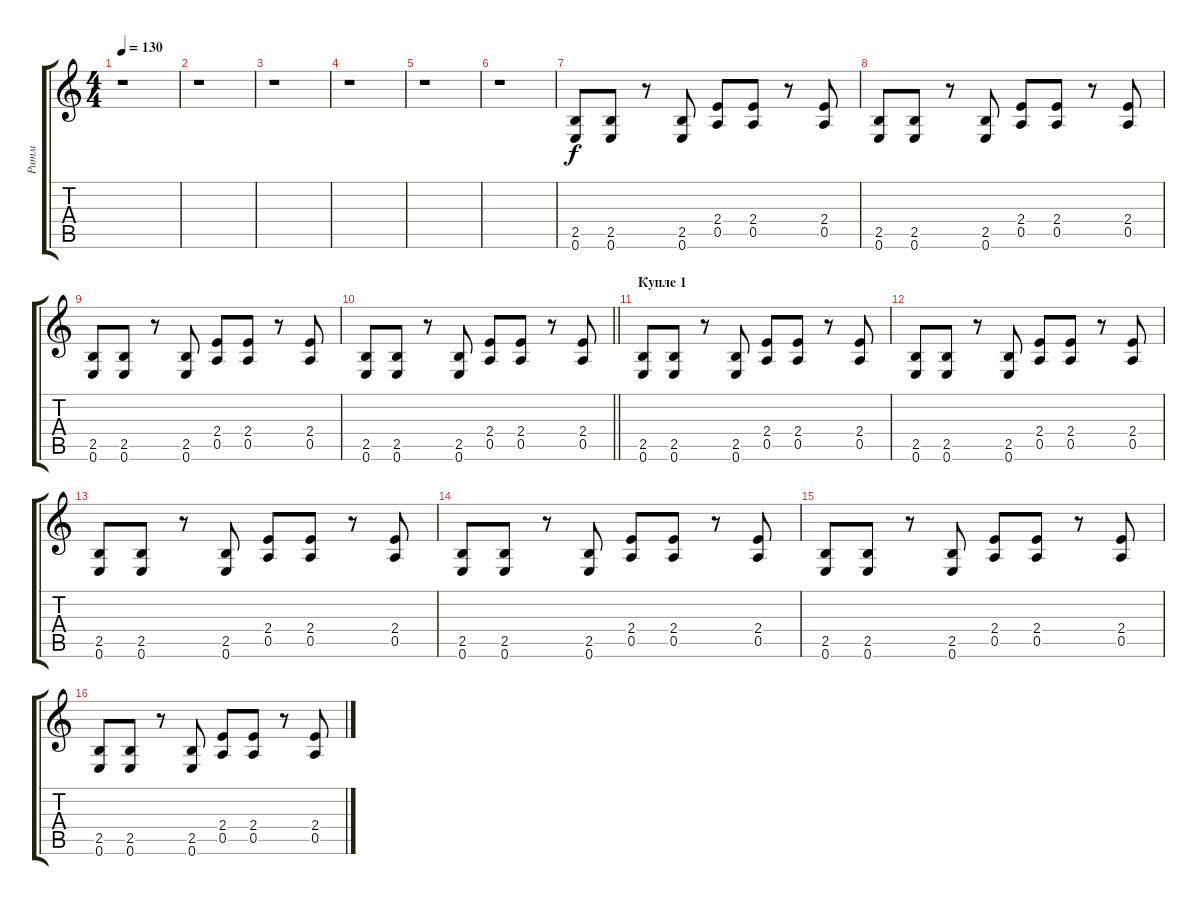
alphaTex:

\track ("Ритм" "Ритм") {instrument overdrivenguitar}
\staff {score tabs}
\tuning (E4 B3 G3 D3 A2 E2) {hide}
\ts (4 4)
\tempo 130
\clef g2
\ks c
r.1{dy f instrument overdrivenguitar} |
r.1 |
r.1 |
r.1 |
r.1 |
r.1 |
(2.5 0.6).8 (2.5 0.6).8 r.8 (2.5 0.6).8 (2.4 0.5).8 (2.4 0.5).8 r.8 (2.4 0.5).8 |
(2.5 0.6).8 (2.5 0.6).8 r.8 (2.5 0.6).8 (2.4 0.5).8 (2.4 0.5).8 r.8 (2.4 0.5).8 |
(2.5 0.6).8 (2.5 0.6).8 r.8 (2.5 0.6).8 (2.4 0.5).8 (2.4 0.5).8 r.8 (2.4 0.5).8 |
\barLineRight lightlight
(2.5 0.6).8 (2.5 0.6).8 r.8 (2.5 0.6).8 (2.4 0.5).8 (2.4 0.5).8 r.8 (2.4 0.5).8 |
\section ("" "Купле 1")
(2.5 0.6).8 (2.5 0.6).8 r.8 (2.5 0.6).8 (2.4 0.5).8 (2.4 0.5).8 r.8 (2.4 0.5).8 |
(2.5 0.6).8 (2.5 0.6).8 r.8 (2.5 0.6).8 (2.4 0.5).8 (2.4 0.5).8 r.8 (2.4 0.5).8 |
(2.5 0.6).8 (2.5 0.6).8 r.8 (2.5 0.6).8 (2.4 0.5).8 (2.4 0.5).8 r.8 (2.4 0.5).8 |
(2.5 0.6).8 (2.5 0.6).8 r.8 (2.5 0.6).8 (2.4 0.5).8 (2.4 0.5).8 r.8 (2.4 0.5).8 |
(2.5 0.6).8 (2.5 0.6).8 r.8 (2.5 0.6).8 (2.4 0.5).8 (2.4 0.5).8 r.8 (2.4 0.5).8 |
(2.5 0.6).8 (2.5 0.6).8 r.8 (2.5 0.6).8 (2.4 0.5).8 (2.4 0.5).8 r.8 (2.4 0.5).8
